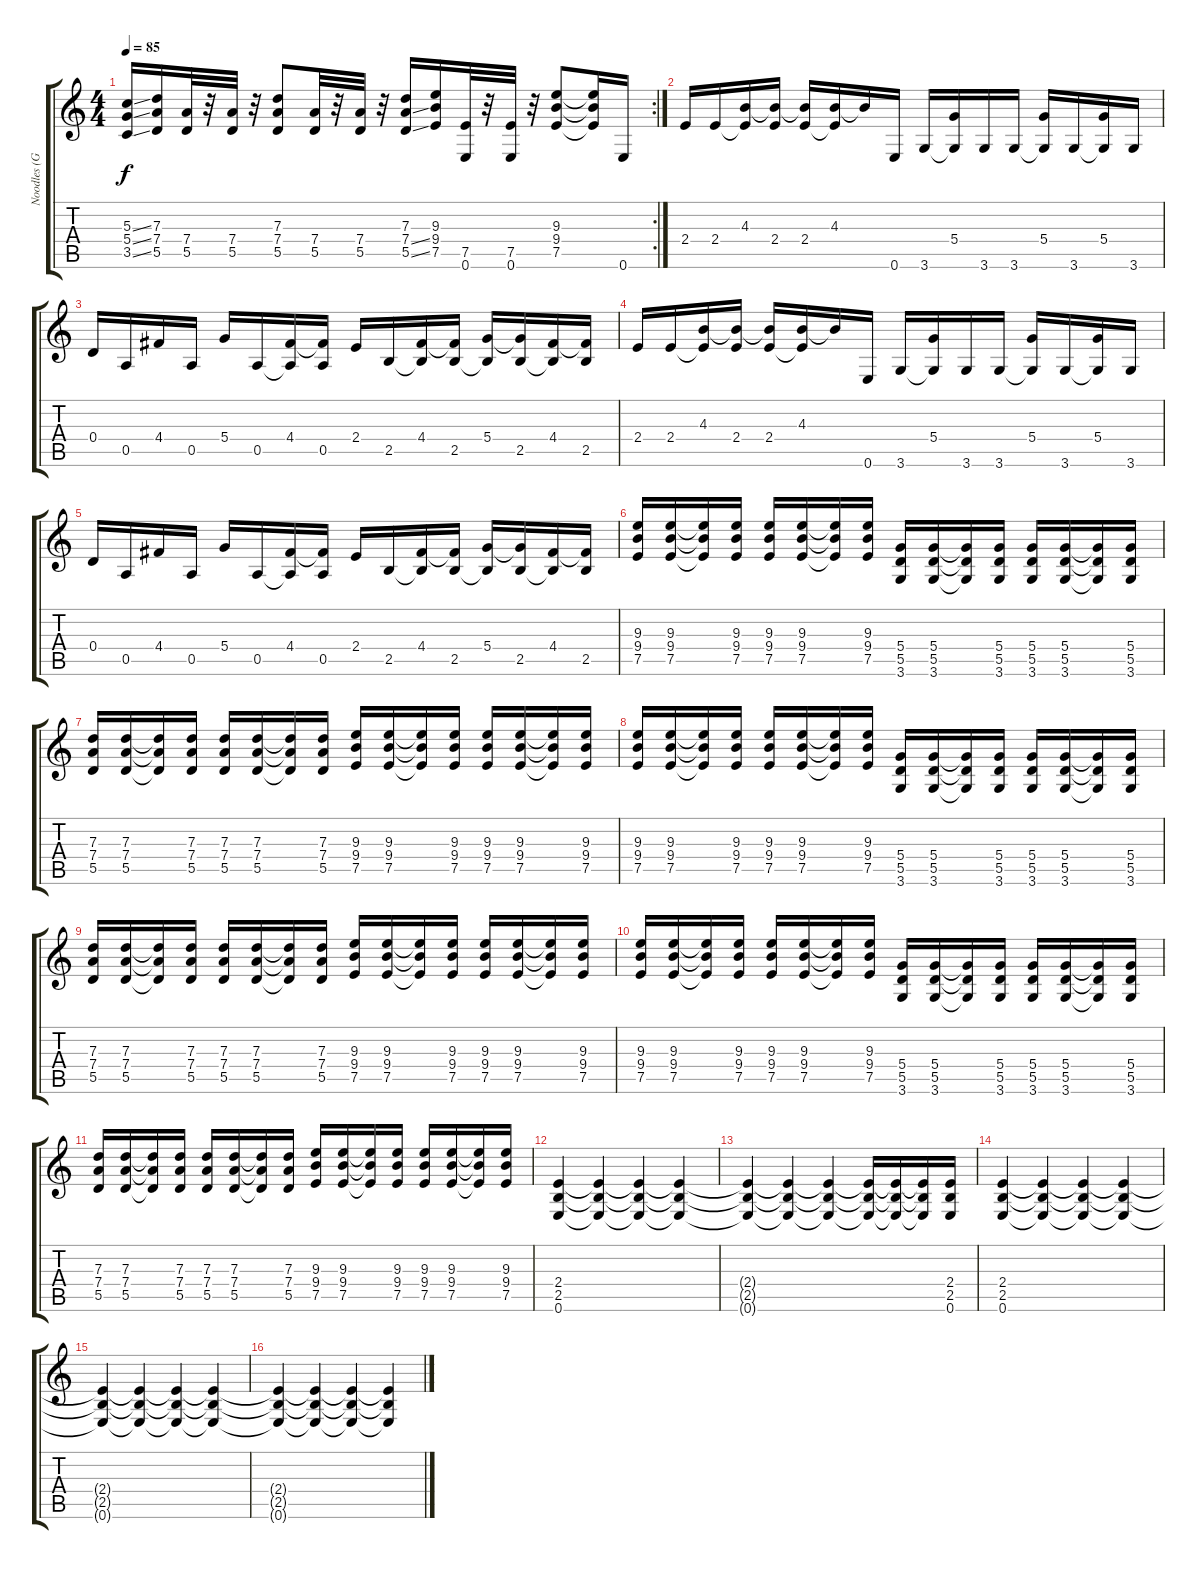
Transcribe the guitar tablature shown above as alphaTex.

\track ("Noodles (Guitar)" "Noodles (G") {instrument distortionguitar}
\staff {score tabs}
\tuning (E4 B3 G3 D3 A2 E2) {hide}
\rc 2
\ts (4 4)
\tempo 85
\clef g2
\ks c
(5.3{ss} 5.4{ss} 3.5{ss}).16{dy f} (7.3 7.4 5.5).16 (7.4 5.5).32 r.32 (7.4 5.5).32 r.32 (7.3 7.4 5.5).8 (7.4 5.5).32 r.32 (7.4 5.5).32 r.32 (7.3 7.4{ss} 5.5{ss}).16 (9.3 9.4 7.5).16 (7.5 0.6).32 r.32 (7.5 0.6).32 r.32 (9.3 9.4 7.5).8 (9.3{t} 9.4{t} 7.5{t}).16 0.6.16 |
2.4.16{volume 16 instrument overdrivenguitar} 2.4.16 (4.3 2.4{t}).16 (4.3{t} 2.4).16 (4.3{t} 2.4).16 (4.3 2.4{t}).16 4.3{t}.16 0.6.16 3.6.16 (5.4 3.6{t}).16 3.6.16 3.6.16 (5.4 3.6{t}).16 3.6.16 (5.4 3.6{t}).16 3.6.16 |
0.4.16 0.5.16 4.4.16 0.5.16 5.4.16 0.5.16 (4.4 0.5{t}).16 (4.4{t} 0.5).16 2.4.16 2.5.16 (4.4 2.5{t}).16 (4.4{t} 2.5).16 (5.4 2.5{t}).16 (5.4{t} 2.5).16 (4.4 2.5{t}).16 (4.4{t} 2.5).16 |
2.4.16{volume 16 instrument overdrivenguitar} 2.4.16 (4.3 2.4{t}).16 (4.3{t} 2.4).16 (4.3{t} 2.4).16 (4.3 2.4{t}).16 4.3{t}.16 0.6.16 3.6.16 (5.4 3.6{t}).16 3.6.16 3.6.16 (5.4 3.6{t}).16 3.6.16 (5.4 3.6{t}).16 3.6.16 |
0.4.16 0.5.16 4.4.16 0.5.16 5.4.16 0.5.16 (4.4 0.5{t}).16 (4.4{t} 0.5).16 2.4.16 2.5.16 (4.4 2.5{t}).16 (4.4{t} 2.5).16 (5.4 2.5{t}).16 (5.4{t} 2.5).16 (4.4 2.5{t}).16 (4.4{t} 2.5).16 |
(9.3 9.4 7.5).16 (9.3 9.4 7.5).16 (9.3{t} 9.4{t} 7.5{t}).16 (9.3 9.4 7.5).16 (9.3 9.4 7.5).16 (9.3 9.4 7.5).16 (9.3{t} 9.4{t} 7.5{t}).16 (9.3 9.4 7.5).16 (5.4 5.5 3.6).16 (5.4 5.5 3.6).16 (5.4{t} 5.5{t} 3.6{t}).16 (5.4 5.5 3.6).16 (5.4 5.5 3.6).16 (5.4 5.5 3.6).16 (5.4{t} 5.5{t} 3.6{t}).16 (5.4 5.5 3.6).16 |
(7.3 7.4 5.5).16 (7.3 7.4 5.5).16 (7.3{t} 7.4{t} 5.5{t}).16 (7.3 7.4 5.5).16 (7.3 7.4 5.5).16 (7.3 7.4 5.5).16 (7.3{t} 7.4{t} 5.5{t}).16 (7.3 7.4 5.5).16 (9.3 9.4 7.5).16 (9.3 9.4 7.5).16 (9.3{t} 9.4{t} 7.5{t}).16 (9.3 9.4 7.5).16 (9.3 9.4 7.5).16 (9.3 9.4 7.5).16 (9.3{t} 9.4{t} 7.5{t}).16 (9.3 9.4 7.5).16 |
(9.3 9.4 7.5).16 (9.3 9.4 7.5).16 (9.3{t} 9.4{t} 7.5{t}).16 (9.3 9.4 7.5).16 (9.3 9.4 7.5).16 (9.3 9.4 7.5).16 (9.3{t} 9.4{t} 7.5{t}).16 (9.3 9.4 7.5).16 (5.4 5.5 3.6).16 (5.4 5.5 3.6).16 (5.4{t} 5.5{t} 3.6{t}).16 (5.4 5.5 3.6).16 (5.4 5.5 3.6).16 (5.4 5.5 3.6).16 (5.4{t} 5.5{t} 3.6{t}).16 (5.4 5.5 3.6).16 |
(7.3 7.4 5.5).16 (7.3 7.4 5.5).16 (7.3{t} 7.4{t} 5.5{t}).16 (7.3 7.4 5.5).16 (7.3 7.4 5.5).16 (7.3 7.4 5.5).16 (7.3{t} 7.4{t} 5.5{t}).16 (7.3 7.4 5.5).16 (9.3 9.4 7.5).16 (9.3 9.4 7.5).16 (9.3{t} 9.4{t} 7.5{t}).16 (9.3 9.4 7.5).16 (9.3 9.4 7.5).16 (9.3 9.4 7.5).16 (9.3{t} 9.4{t} 7.5{t}).16 (9.3 9.4 7.5).16 |
(9.3 9.4 7.5).16 (9.3 9.4 7.5).16 (9.3{t} 9.4{t} 7.5{t}).16 (9.3 9.4 7.5).16 (9.3 9.4 7.5).16 (9.3 9.4 7.5).16 (9.3{t} 9.4{t} 7.5{t}).16 (9.3 9.4 7.5).16 (5.4 5.5 3.6).16 (5.4 5.5 3.6).16 (5.4{t} 5.5{t} 3.6{t}).16 (5.4 5.5 3.6).16 (5.4 5.5 3.6).16 (5.4 5.5 3.6).16 (5.4{t} 5.5{t} 3.6{t}).16 (5.4 5.5 3.6).16 |
(7.3 7.4 5.5).16 (7.3 7.4 5.5).16 (7.3{t} 7.4{t} 5.5{t}).16 (7.3 7.4 5.5).16 (7.3 7.4 5.5).16 (7.3 7.4 5.5).16 (7.3{t} 7.4{t} 5.5{t}).16 (7.3 7.4 5.5).16 (9.3 9.4 7.5).16 (9.3 9.4 7.5).16 (9.3{t} 9.4{t} 7.5{t}).16 (9.3 9.4 7.5).16 (9.3 9.4 7.5).16 (9.3 9.4 7.5).16 (9.3{t} 9.4{t} 7.5{t}).16 (9.3 9.4 7.5).16 |
(2.4 2.5 0.6).4{volume 14} (2.4{t} 2.5{t} 0.6{t}).4{volume 13} (2.4{t} 2.5{t} 0.6{t}).4{volume 12} (2.4{t} 2.5{t} 0.6{t}).4{volume 11} |
(2.4{t} 2.5{t} 0.6{t}).4{volume 10} (2.4{t} 2.5{t} 0.6{t}).4{volume 8} (2.4{t} 2.5{t} 0.6{t}).4{volume 6} (2.4{t} 2.5{t} 0.6{t}).16{volume 4} (2.4{t} 2.5{t} 0.6{t}).16 (2.4{t} 2.5{t} 0.6{t}).16 (2.4 2.5 0.6).16{volume 14} |
(2.4 2.5 0.6).4{volume 14} (2.4{t} 2.5{t} 0.6{t}).4 (2.4{t} 2.5{t} 0.6{t}).4 (2.4{t} 2.5{t} 0.6{t}).4 |
(2.4{t} 2.5{t} 0.6{t}).4{volume 13} (2.4{t} 2.5{t} 0.6{t}).4{volume 12} (2.4{t} 2.5{t} 0.6{t}).4{volume 10} (2.4{t} 2.5{t} 0.6{t}).4{volume 8} |
(2.4{t} 2.5{t} 0.6{t}).4{volume 6} (2.4{t} 2.5{t} 0.6{t}).4{volume 5} (2.4{t} 2.5{t} 0.6{t}).4{volume 4} (2.4{t} 2.5{t} 0.6{t}).4{volume 2}
